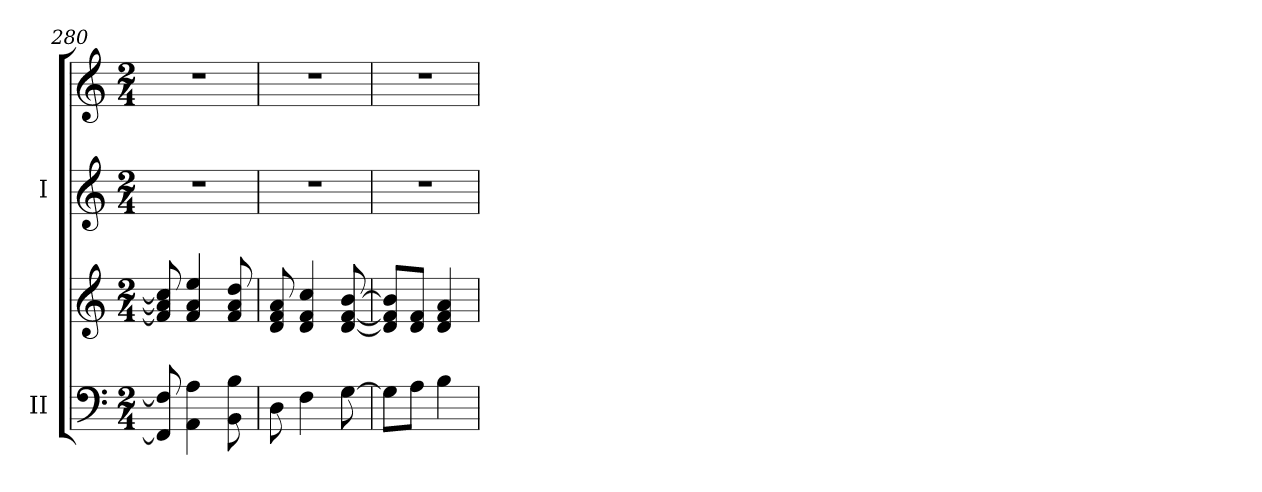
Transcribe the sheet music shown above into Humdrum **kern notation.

**kern	**kern	**kern	**kern
*part2	*part2	*part1	*part1
*staff4	*staff3	*staff2	*staff1
*I"II	*	*I"I	*
*I'II	*	*I'I	*
*clefF4	*clefG2	*clefG2	*clefG2
*k[]	*k[]	*k[]	*k[]
*a:	*a:	*a:	*a:
*M2/4	*M2/4	*M2/4	*M2/4
=280	=280	=280	=280
8FF/] 8F/]	8f/] 8a/] 8cc/]	2r	2r
4AA\ 4A\	4f/ 4a/ 4ee/	.	.
8BB\ 8B\	8f/ 8a/ 8dd/	.	.
=281	=281	=281	=281
8D\	8d/ 8f/ 8a/	2r	2r
4F\	4d/ 4f/ 4cc/	.	.
[8G\	[8d/ [8f/ [8b/	.	.
=282	=282	=282	=282
8G\L]	8d/] 8f/] 8b/]L	2r	2r
8A\J	8d/ 8f/J	.	.
4B\	4d/ 4f/ 4a/	.	.
=	=	=	=
*-	*-	*-	*-
